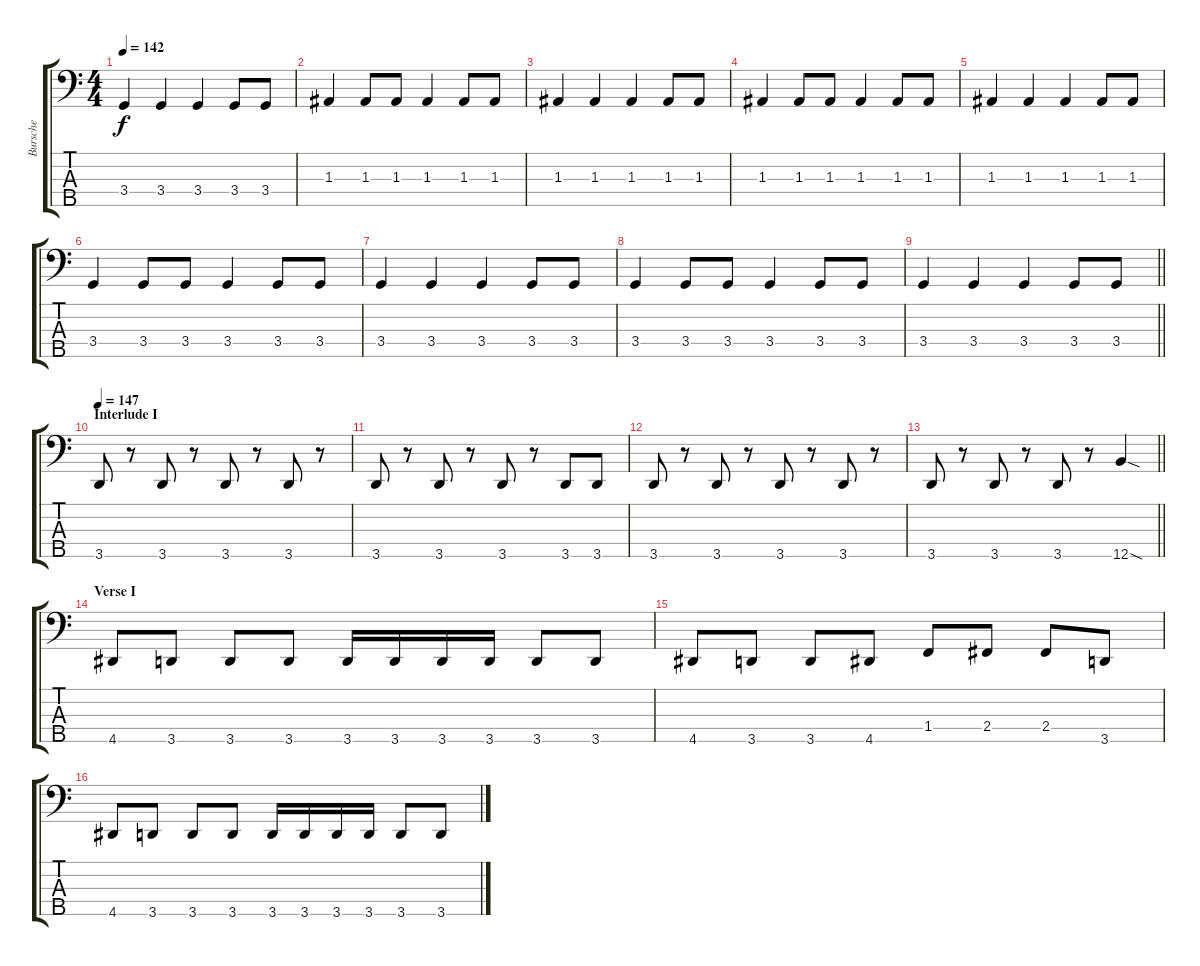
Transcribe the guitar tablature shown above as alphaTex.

\track ("Bursche" "Bursche") {instrument electricbassfinger}
\staff {score tabs}
\tuning (G2 D2 A1 E1 B0) {hide}
\ts (4 4)
\tempo 142
\clef f4
\ks c
3.4.4{dy f} 3.4.4 3.4.4 3.4.8 3.4.8 |
1.3.4 1.3.8 1.3.8 1.3.4 1.3.8 1.3.8 |
1.3.4 1.3.4 1.3.4 1.3.8 1.3.8 |
1.3.4 1.3.8 1.3.8 1.3.4 1.3.8 1.3.8 |
1.3.4 1.3.4 1.3.4 1.3.8 1.3.8 |
3.4.4 3.4.8 3.4.8 3.4.4 3.4.8 3.4.8 |
3.4.4 3.4.4 3.4.4 3.4.8 3.4.8 |
3.4.4 3.4.8 3.4.8 3.4.4 3.4.8 3.4.8 |
\barLineRight lightlight
3.4.4 3.4.4 3.4.4 3.4.8 3.4.8 |
\section ("" "Interlude I")
\tempo 147
3.5.8 r.8 3.5.8 r.8 3.5.8 r.8 3.5.8 r.8 |
3.5.8 r.8 3.5.8 r.8 3.5.8 r.8 3.5.8 3.5.8 |
3.5.8 r.8 3.5.8 r.8 3.5.8 r.8 3.5.8 r.8 |
\barLineRight lightlight
3.5.8 r.8 3.5.8 r.8 3.5.8 r.8 12.5{sod}.4 |
\section ("" "Verse I")
4.5.8 3.5.8 3.5.8 3.5.8 3.5.16 3.5.16 3.5.16 3.5.16 3.5.8 3.5.8 |
4.5.8 3.5.8 3.5.8 4.5.8 1.4.8 2.4.8 2.4.8 3.5.8 |
4.5.8 3.5.8 3.5.8 3.5.8 3.5.16 3.5.16 3.5.16 3.5.16 3.5.8 3.5.8
